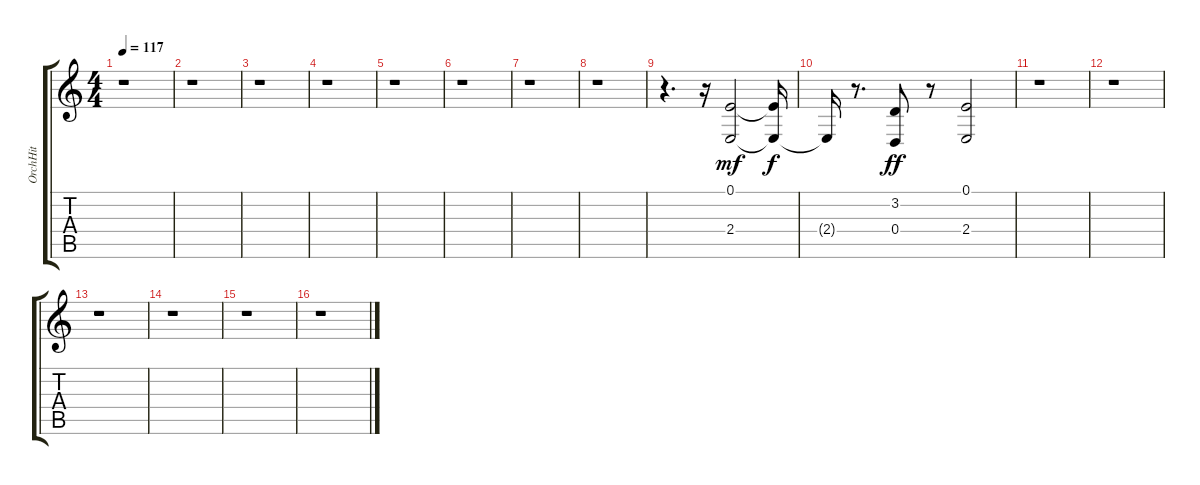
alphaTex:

\track ("OrchHit" "OrchHit") {instrument orchestrahit}
\staff {score tabs}
\tuning (E4 B3 G3 D3 A2 E2) {hide}
\ts (4 4)
\tempo 117
\clef g2
\ks c
r.1{dy f} |
r.1 |
r.1 |
r.1 |
r.1 |
r.1 |
r.1 |
r.1 |
r.4{d} r.16 (0.1 2.4).2{dy mf} (0.1{t} 2.4{t}).16{dy f} |
2.4{t}.16 r.8{d} (3.2 0.4).8{dy ff} r.8 (0.1 2.4).2 |
r.1 |
r.1 |
r.1 |
r.1 |
r.1 |
r.1
